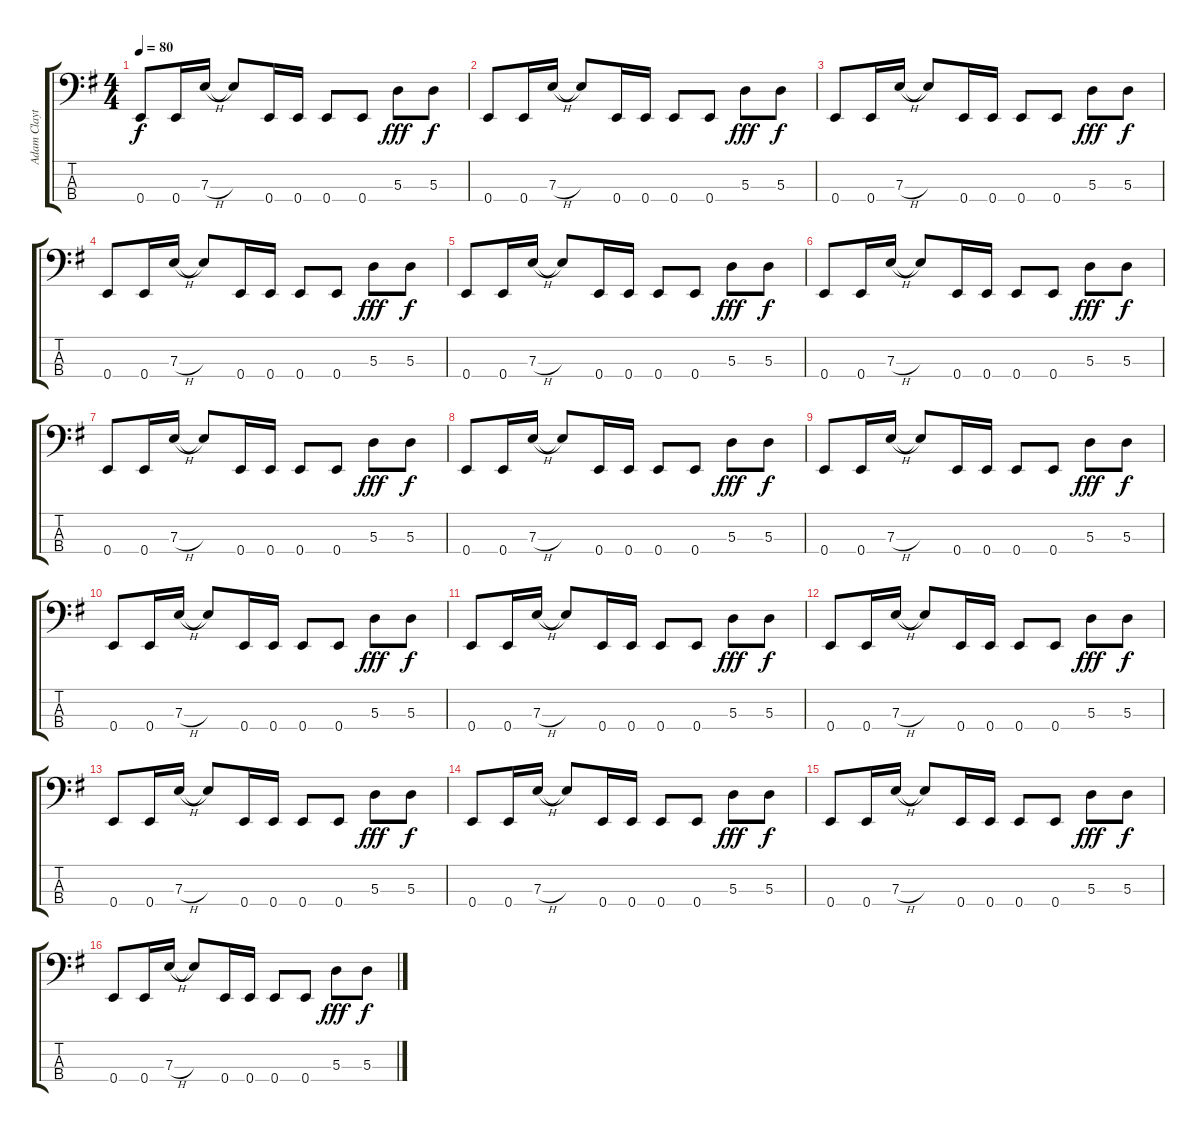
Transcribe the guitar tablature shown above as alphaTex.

\track ("Adam Clayton" "Adam Clayt") {instrument electricbassfinger}
\staff {score tabs}
\tuning (G2 D2 A1 E1) {hide}
\ts (4 4)
\tempo 80
\clef f4
\ks g
0.4.8{dy f} 0.4.16 7.3{h}.16 7.3{t}.8 0.4.16 0.4.16 0.4.8 0.4.8 5.3.8{dy fff} 5.3.8{dy f} |
0.4.8 0.4.16 7.3{h}.16 7.3{t}.8 0.4.16 0.4.16 0.4.8 0.4.8 5.3.8{dy fff} 5.3.8{dy f} |
0.4.8 0.4.16 7.3{h}.16 7.3{t}.8 0.4.16 0.4.16 0.4.8 0.4.8 5.3.8{dy fff} 5.3.8{dy f} |
0.4.8 0.4.16 7.3{h}.16 7.3{t}.8 0.4.16 0.4.16 0.4.8 0.4.8 5.3.8{dy fff} 5.3.8{dy f} |
0.4.8 0.4.16 7.3{h}.16 7.3{t}.8 0.4.16 0.4.16 0.4.8 0.4.8 5.3.8{dy fff} 5.3.8{dy f} |
0.4.8 0.4.16 7.3{h}.16 7.3{t}.8 0.4.16 0.4.16 0.4.8 0.4.8 5.3.8{dy fff} 5.3.8{dy f} |
0.4.8 0.4.16 7.3{h}.16 7.3{t}.8 0.4.16 0.4.16 0.4.8 0.4.8 5.3.8{dy fff} 5.3.8{dy f} |
0.4.8 0.4.16 7.3{h}.16 7.3{t}.8 0.4.16 0.4.16 0.4.8 0.4.8 5.3.8{dy fff} 5.3.8{dy f} |
0.4.8 0.4.16 7.3{h}.16 7.3{t}.8 0.4.16 0.4.16 0.4.8 0.4.8 5.3.8{dy fff} 5.3.8{dy f} |
0.4.8 0.4.16 7.3{h}.16 7.3{t}.8 0.4.16 0.4.16 0.4.8 0.4.8 5.3.8{dy fff} 5.3.8{dy f} |
0.4.8 0.4.16 7.3{h}.16 7.3{t}.8 0.4.16 0.4.16 0.4.8 0.4.8 5.3.8{dy fff} 5.3.8{dy f} |
0.4.8 0.4.16 7.3{h}.16 7.3{t}.8 0.4.16 0.4.16 0.4.8 0.4.8 5.3.8{dy fff} 5.3.8{dy f} |
0.4.8 0.4.16 7.3{h}.16 7.3{t}.8 0.4.16 0.4.16 0.4.8 0.4.8 5.3.8{dy fff} 5.3.8{dy f} |
0.4.8 0.4.16 7.3{h}.16 7.3{t}.8 0.4.16 0.4.16 0.4.8 0.4.8 5.3.8{dy fff} 5.3.8{dy f} |
0.4.8 0.4.16 7.3{h}.16 7.3{t}.8 0.4.16 0.4.16 0.4.8 0.4.8 5.3.8{dy fff} 5.3.8{dy f} |
0.4.8 0.4.16 7.3{h}.16 7.3{t}.8 0.4.16 0.4.16 0.4.8 0.4.8 5.3.8{dy fff} 5.3.8{dy f}
